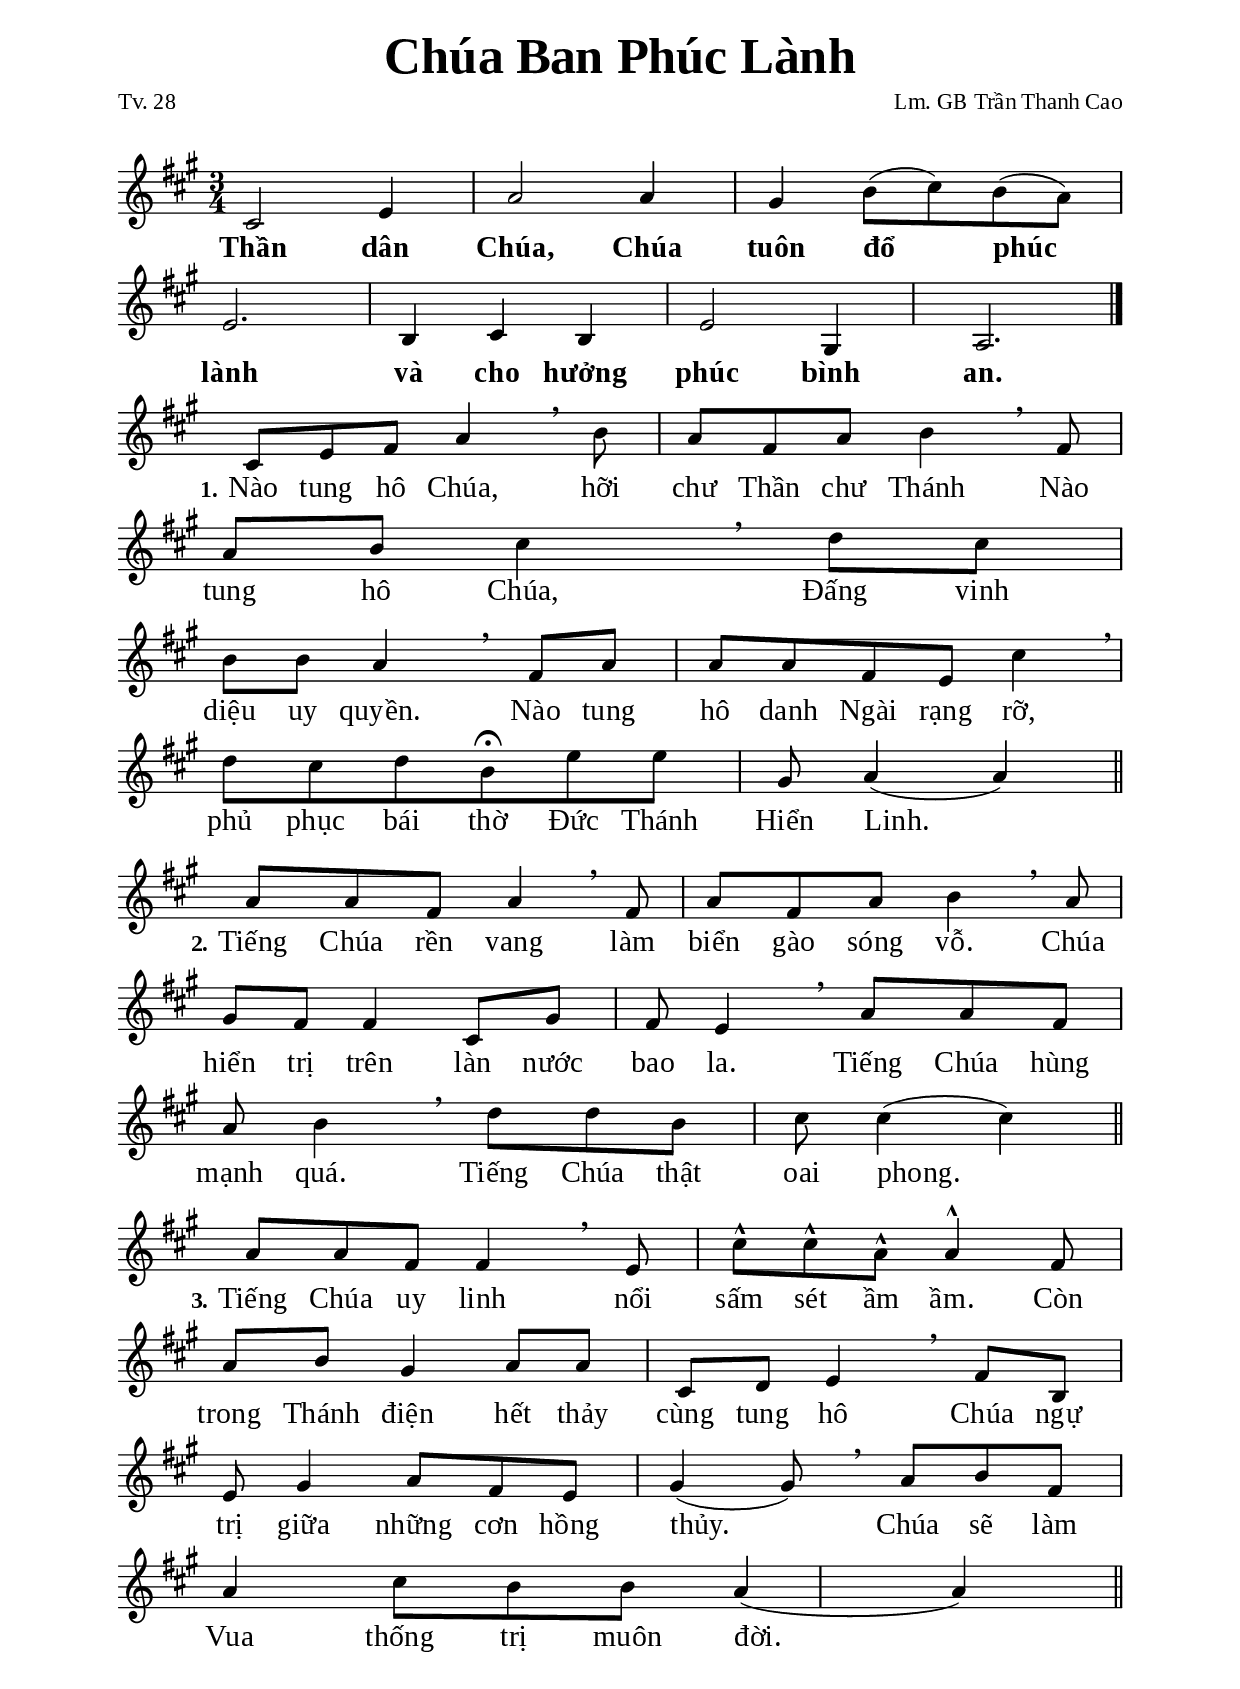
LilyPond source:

% Cài đặt chung
\version "2.22.1"
\include "english.ly"

\header {
  title = \markup { \fontsize #3 "Chúa Ban Phúc Lành" }
  poet = "Tv. 28"
  composer = "Lm. GB Trần Thanh Cao"
  arranger = " "
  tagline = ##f
}

\paper {
  #(set-paper-size "a4")
  top-margin = 10\mm
  bottom-margin = 10\mm
  left-margin = 20\mm
  right-margin = 20\mm
  indent = #0
  #(define fonts
    (make-pango-font-tree
      "Liberation Serif"
      "Liberation Serif"
      "Liberation Serif"
      (/ 20 20)))
  page-count = #1
}

% Nhạc điệp khúc
nhacDiepKhuc= \relative c' {
  cs2 e4 |
  a2 a4 |
  gs4 b8 (cs) b (a) |
  e2. |
  b4 cs b |
  e2 gs,4 |
  a2. \bar "|."
}

% Nhạc phiên khúc
nhacPhienKhucMot = \relative c' {
  cs8 e fs a4 \breathe
  b8 a fs a b4 \breathe
  fs8 a b cs4 \breathe
  d8 cs b b a4 \breathe
  fs8 a a a fs e cs'4 \breathe
  d8 cs d b \fermata
  e e gs, a4 (a) \bar "||"
}

nhacPhienKhucHai = \relative c'' {
  a8 a fs a4 \breathe
  fs8 a fs a b4 \breathe
  a8 gs fs fs4 cs8 gs' fs e4 \breathe
  a8 a fs a b4 \breathe
  d8 d b cs cs4 (cs) \bar "||"
}

nhacPhienKhucBa = \relative c'' {
  a8 a fs fs4 \breathe
  e8 cs'^^ cs^^ a^^ a4^^
  fs8 a b gs4 a8 a cs, d e4 \breathe
  fs8 b, e gs4 a8 fs e gs4 (gs8) \breathe
  a b fs a4 cs8 b b a4 (a) \bar "||"
}

% Lời điệp khúc
loiDiepKhuc = \lyricmode {
  \override Lyrics.LyricText.font-series = #'bold
  Thần dân Chúa, Chúa tuôn đổ phúc lành
  và cho hưởng phúc bình an.
}

% Lời phiên khúc
loiPhienKhucMot = \lyricmode {
  \set stanza = #"1."
  Nào tung hô Chúa, hỡi chư Thần chư Thánh
  Nào tung hô Chúa, Đấng vinh diệu uy quyền.
  Nào tung hô danh Ngài rạng rỡ,
  phủ phục bái thờ Đức Thánh Hiển Linh.
}

loiPhienKhucHai = \lyricmode {
  \set stanza = #"2."
  Tiếng Chúa rền vang làm biển gào sóng vỗ.
  Chúa hiển trị trên làn nước bao la.
  Tiếng Chúa hùng mạnh quá.
  Tiếng Chúa thật oai phong.
}

loiPhienKhucBa = \lyricmode {
  \set stanza = #"3."
  Tiếng Chúa uy linh nổi sấm sét ầm ầm.
  Còn trong Thánh điện hết thảy cùng tung hô
  Chúa ngự trị giữa những cơn hồng thủy.
  Chúa sẽ làm Vua thống trị muôn đời.
}

% Dàn trang
\score {
  \new ChoirStaff <<
    \new Staff = diepKhuc \with {
        \consists "Merge_rests_engraver"
        %\magnifyStaff #(magstep +1)
      }
      <<
      \new Voice = beSop {
        \key a \major \time 3/4 \stemNeutral \nhacDiepKhuc
      }
    >>
    \new Lyrics \lyricsto beSop \loiDiepKhuc
  >>
  \layout {
    \override Lyrics.LyricText.font-series = #'bold
    \override Lyrics.LyricText.font-size = #+2.5
    \override Lyrics.LyricSpace.minimum-distance = #2.0
    \override Score.BarNumber.break-visibility = ##(#f #f #f)
    \override Score.SpacingSpanner.uniform-stretching = ##t
  }
}

\score {
  \new ChoirStaff <<
    \new Staff = phienKhuc \with {
        %\magnifyStaff #(magstep +1)
      }
      <<
      \new Voice = beSop {
        \key a \major \time 3/4 \nhacPhienKhucMot
      }
    >>
    \new Lyrics \lyricsto beSop \loiPhienKhucMot
  >>
  \layout {
    \override Staff.TimeSignature.transparent = ##t
    \override Lyrics.LyricText.font-size = #+2.5
    \override Lyrics.LyricSpace.minimum-distance = #2.0
    \override Score.BarNumber.break-visibility = ##(#f #f #f)
    \override Score.SpacingSpanner.uniform-stretching = ##t
    \set Score.barAlways = ##t
    \set Score.defaultBarType = ""
  } 
}

\score {
  \new ChoirStaff <<
    \new Staff = phienKhuc \with {
        %\magnifyStaff #(magstep +1)
      }
      <<
      \new Voice = beSop {
        \key a \major \time 3/4 \nhacPhienKhucHai
      }
    >>
    \new Lyrics \lyricsto beSop \loiPhienKhucHai
  >>
  \layout {
    \override Staff.TimeSignature.transparent = ##t
    \override Lyrics.LyricText.font-size = #+2.5
    \override Lyrics.LyricSpace.minimum-distance = #3.0
    \override Score.BarNumber.break-visibility = ##(#f #f #f)
    \override Score.SpacingSpanner.uniform-stretching = ##t
    \set Score.barAlways = ##t
    \set Score.defaultBarType = ""
  } 
}

\score {
  \new ChoirStaff <<
    \new Staff = phienKhuc \with {
        %\magnifyStaff #(magstep +1)
      }
      <<
      \new Voice = beSop {
        \key a \major \time 3/4 \nhacPhienKhucBa
      }
    >>
    \new Lyrics \lyricsto beSop \loiPhienKhucBa
  >>
  \layout {
    \override Staff.TimeSignature.transparent = ##t
    \override Lyrics.LyricText.font-size = #+2.5
    \override Lyrics.LyricSpace.minimum-distance = #2.0
    \override Score.BarNumber.break-visibility = ##(#f #f #f)
    \override Score.SpacingSpanner.uniform-stretching = ##t
    \set Score.barAlways = ##t
    \set Score.defaultBarType = ""
  } 
}
